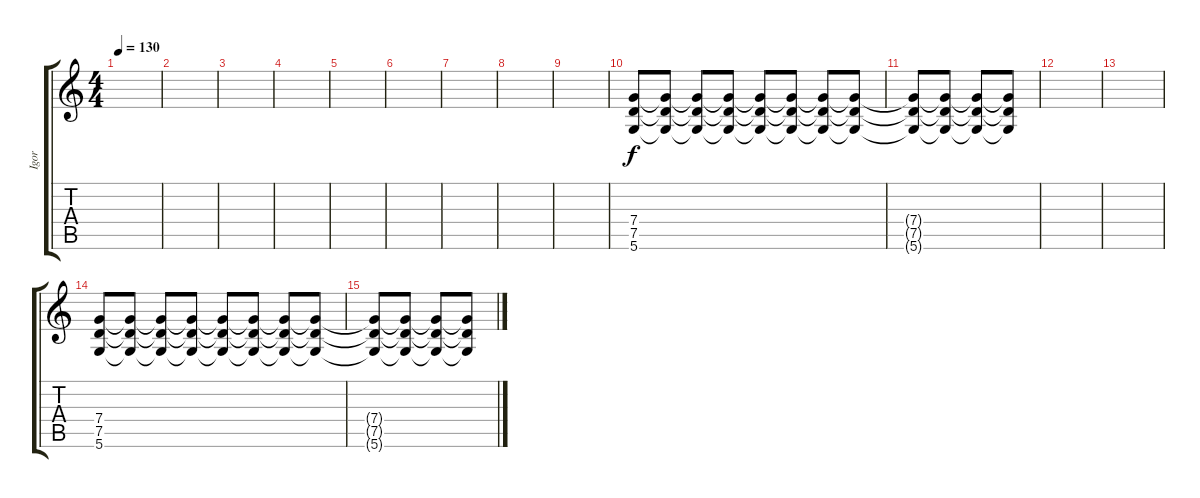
\track ("Igor" "Igor") {instrument distortionguitar}
\staff {score tabs}
\tuning (D4 A3 F3 C3 G2 D2) {hide}
\ts (4 4)
\tempo 130
\clef g2
\ks c
|
|
|
|
|
|
|
|
|
(7.4 7.5 5.6).8 (7.4{t} 7.5{t} 5.6{t}).8 (7.4{t} 7.5{t} 5.6{t}).8 (7.4{t} 7.5{t} 5.6{t}).8 (7.4{t} 7.5{t} 5.6{t}).8 (7.4{t} 7.5{t} 5.6{t}).8 (7.4{t} 7.5{t} 5.6{t}).8 (7.4{t} 7.5{t} 5.6{t}).8 |
(7.4{t} 7.5{t} 5.6{t}).8 (7.4{t} 7.5{t} 5.6{t}).8 (7.4{t} 7.5{t} 5.6{t}).8 (7.4{t} 7.5{t} 5.6{t}).8 |
|
|
(7.4 7.5 5.6).8 (7.4{t} 7.5{t} 5.6{t}).8 (7.4{t} 7.5{t} 5.6{t}).8 (7.4{t} 7.5{t} 5.6{t}).8 (7.4{t} 7.5{t} 5.6{t}).8 (7.4{t} 7.5{t} 5.6{t}).8 (7.4{t} 7.5{t} 5.6{t}).8 (7.4{t} 7.5{t} 5.6{t}).8 |
(7.4{t} 7.5{t} 5.6{t}).8 (7.4{t} 7.5{t} 5.6{t}).8 (7.4{t} 7.5{t} 5.6{t}).8 (7.4{t} 7.5{t} 5.6{t}).8
